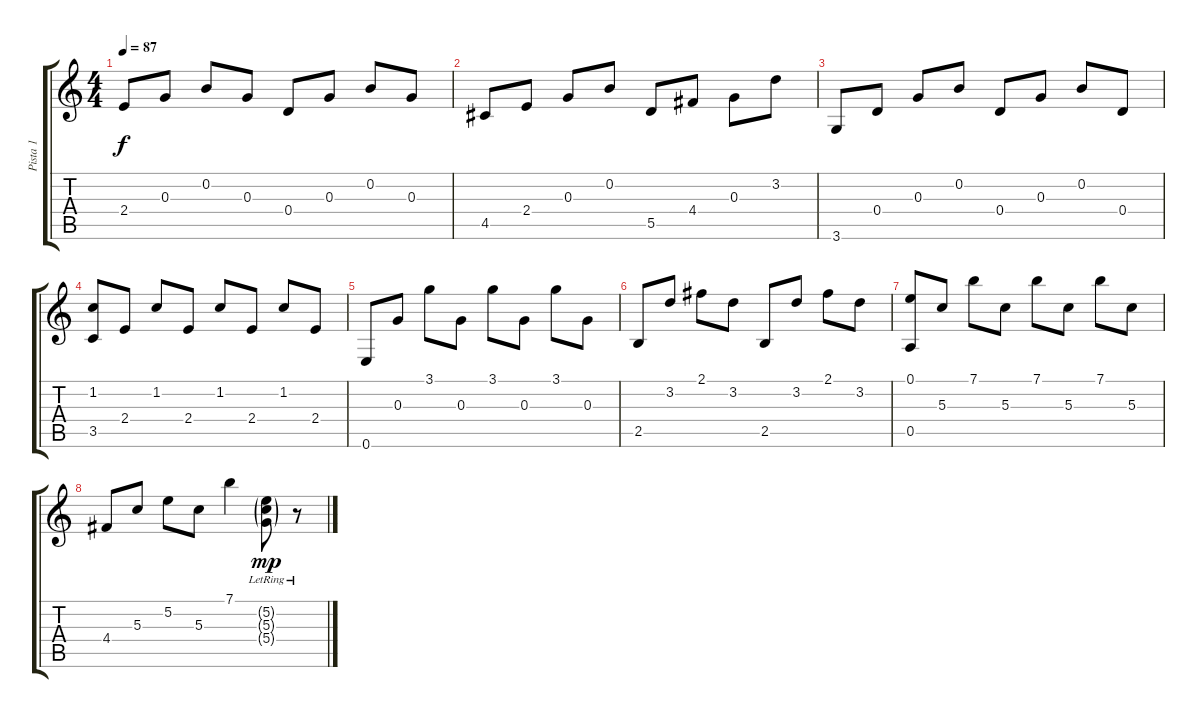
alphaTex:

\track ("Pista 1" "Pista 1") {instrument acousticguitarnylon}
\staff {score tabs}
\tuning (E4 B3 G3 D3 A2 E2) {hide}
\ts (4 4)
\tempo 87
\clef g2
\ks c
2.4.8{dy f} 0.3.8 0.2.8 0.3.8 0.4.8 0.3.8 0.2.8 0.3.8 |
4.5.8 2.4.8 0.3.8 0.2.8 5.5.8 4.4.8 0.3.8 3.2.8 |
3.6.8 0.4.8 0.3.8 0.2.8 0.4.8 0.3.8 0.2.8 0.4.8 |
(1.2 3.5).8 2.4.8 1.2.8 2.4.8 1.2.8 2.4.8 1.2.8 2.4.8 |
0.6.8 0.3.8 3.1.8 0.3.8 3.1.8 0.3.8 3.1.8 0.3.8 |
2.5.8 3.2.8 2.1.8 3.2.8 2.5.8 3.2.8 2.1.8 3.2.8 |
(0.1 0.5).8 5.3.8 7.1.8 5.3.8 7.1.8 5.3.8 7.1.8 5.3.8 |
4.4.8 5.3.8 5.2.8 5.3.8 7.1.4 (5.2{g lr} 5.3{g lr} 5.4{g lr}).8{dy mp} r.8
